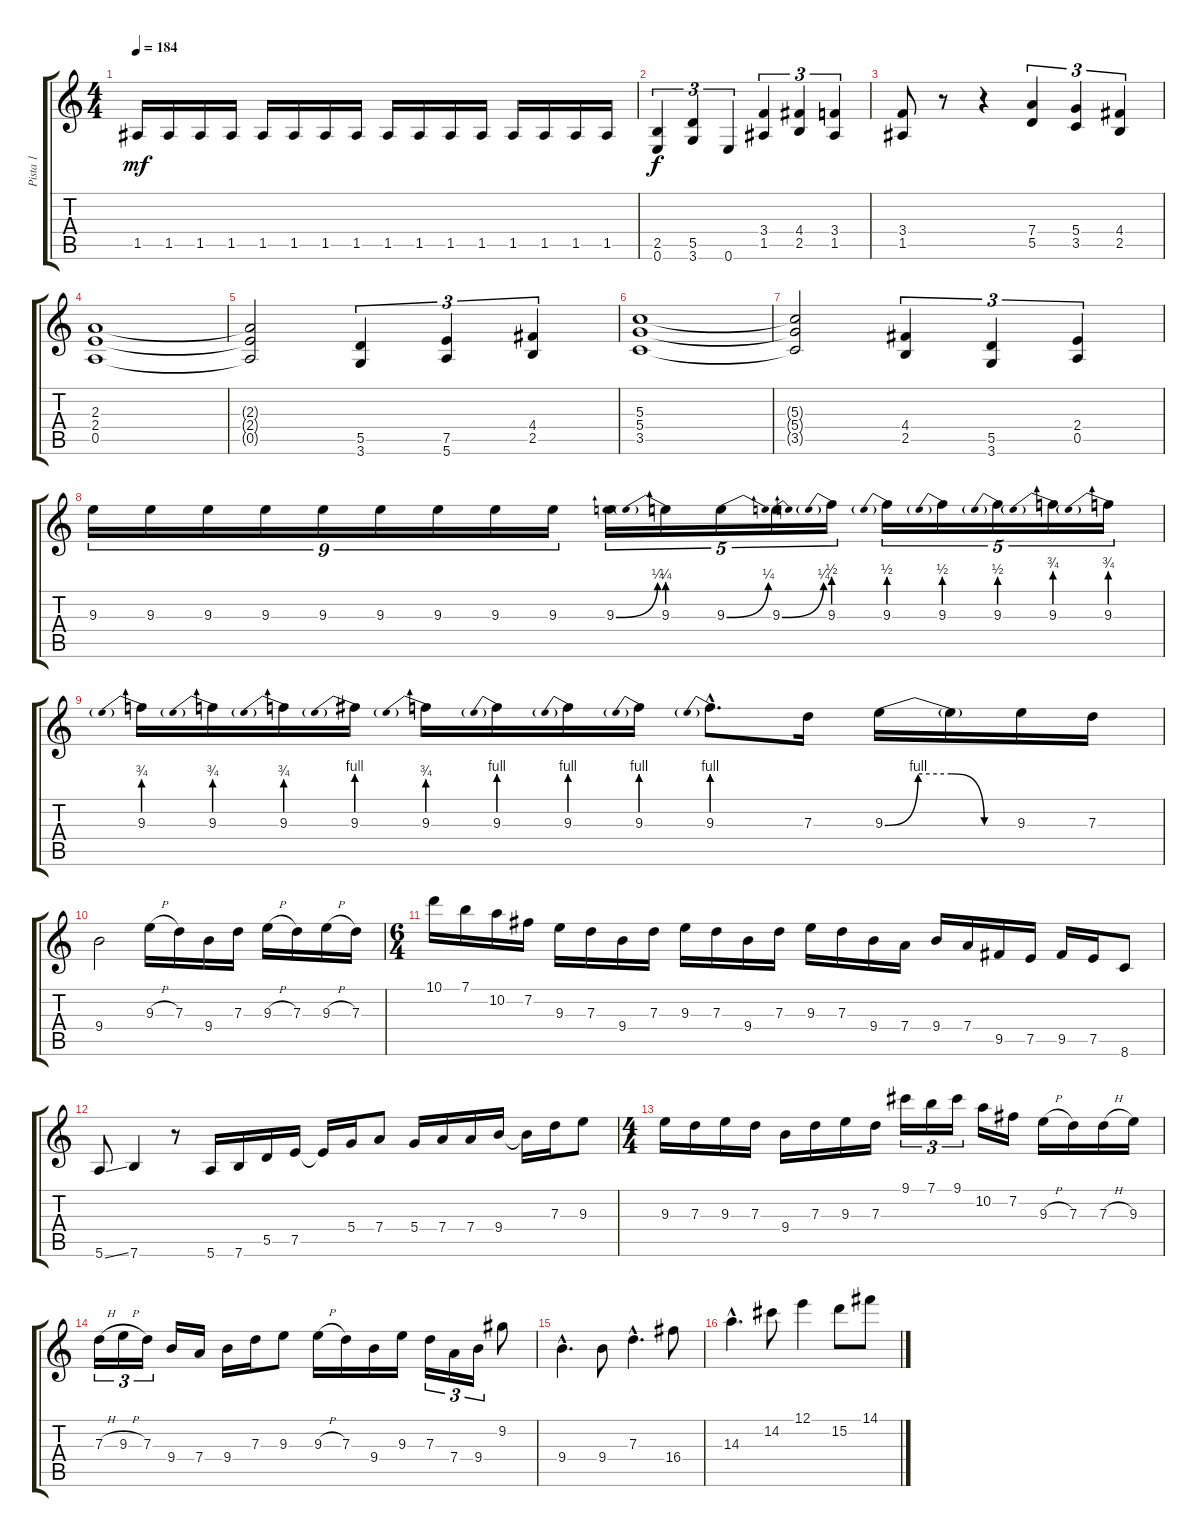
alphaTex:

\track ("Pista 1" "Pista 1") {instrument overdrivenguitar}
\staff {score tabs}
\tuning (E4 B3 G3 D3 A2 E2) {hide}
\ts (4 4)
\tempo 184
\clef g2
\ks c
1.5.16{dy mf} 1.5.16 1.5.16 1.5.16 1.5.16 1.5.16 1.5.16 1.5.16 1.5.16 1.5.16 1.5.16 1.5.16 1.5.16 1.5.16 1.5.16 1.5.16 |
(2.5 0.6).4{tu (3 2) dy f} (5.5 3.6).4{tu (3 2)} 0.6.4{tu (3 2)} (3.4 1.5).4{tu (3 2)} (4.4 2.5).4{tu (3 2)} (3.4 1.5).4{tu (3 2)} |
(3.4 1.5).8 r.8 r.4 (7.4 5.5).4{tu (3 2)} (5.4 3.5).4{tu (3 2)} (4.4 2.5).4{tu (3 2)} |
(2.3 2.4 0.5).1 |
(2.3{t} 2.4{t} 0.5{t}).2 (5.5 3.6).4{tu (3 2)} (7.5 5.6).4{tu (3 2)} (4.4 2.5).4{tu (3 2)} |
(5.3 5.4 3.5).1 |
(5.3{t} 5.4{t} 3.5{t}).2 (4.4 2.5).4{tu (3 2)} (5.5 3.6).4{tu (3 2)} (2.4 0.5).4{tu (3 2)} |
9.3.16{tu (9 8) volume 16} 9.3.16{tu (9 8)} 9.3.16{tu (9 8)} 9.3.16{tu (9 8)} 9.3.16{tu (9 8)} 9.3.16{tu (9 8)} 9.3.16{tu (9 8)} 9.3.16{tu (9 8)} 9.3.16{tu (9 8)} 9.3{be (bend 0 0 60 1)}.16{tu (5 4)} 9.3{be (prebend 0 1 60 1)}.16{tu (5 4)} 9.3{be (bend 0 0 60 1)}.16{tu (5 4)} 9.3{be (bend 0 0 60 1)}.16{tu (5 4)} 9.3{be (prebend 0 2 60 2)}.16{tu (5 4)} 9.3{be (prebend 0 2 60 2)}.16{tu (5 4)} 9.3{be (prebend 0 2 60 2)}.16{tu (5 4)} 9.3{be (prebend 0 2 60 2)}.16{tu (5 4)} 9.3{be (prebend 0 3 60 3)}.16{tu (5 4)} 9.3{be (prebend 0 3 60 3)}.16{tu (5 4)} |
9.3{be (prebend 0 3 60 3)}.16 9.3{be (prebend 0 3 60 3)}.16 9.3{be (prebend 0 3 60 3)}.16 9.3{be (prebend 0 4 60 4)}.16 9.3{be (prebend 0 3 60 3)}.16 9.3{be (prebend 0 4 60 4)}.16 9.3{be (prebend 0 4 60 4)}.16 9.3{be (prebend 0 4 60 4)}.16 9.3{be (prebend 0 4 60 4) hac}.8{d} 7.3.16 9.3{be (custom 0 0 15 4 30 4 45 0 60 0)}.16 9.3{t}.16 9.3.16 7.3.16 |
9.4.2 9.3{h}.16 7.3.16 9.4.16 7.3.16 9.3{h}.16 7.3.16 9.3{h}.16 7.3.16 |
\ts (6 4)
10.1.16 7.1.16 10.2.16 7.2.16 9.3.16 7.3.16 9.4.16 7.3.16 9.3.16 7.3.16 9.4.16 7.3.16 9.3.16 7.3.16 9.4.16 7.4.16 9.4.16 7.4.16 9.5.16 7.5.16 9.5.16 7.5.16 8.6.8 |
5.6{ss}.8 7.6.4 r.8 5.6.16 7.6.16 5.5.16 7.5.16 7.5{t}.16 5.4.16 7.4.8 5.4.16 7.4.16 7.4.16 9.4.16 9.4{t}.16 7.3.16 9.3.8 |
\ts (4 4)
9.3.16 7.3.16 9.3.16 7.3.16 9.4.16 7.3.16 9.3.16 7.3.16 9.1.16{tu (3 2)} 7.1.16{tu (3 2)} 9.1.16{tu (3 2)} 10.2.16 7.2.16 9.3{h}.16 7.3.16 7.3{h}.16 9.3.16 |
7.3{h}.16{tu (3 2)} 9.3{h}.16{tu (3 2)} 7.3.16{tu (3 2)} 9.4.16 7.4.16 9.4.16 7.3.16 9.3.8 9.3{h}.16 7.3.16 9.4.16 9.3.16 7.3.16{tu (3 2)} 7.4.16{tu (3 2)} 9.4.16{tu (3 2)} 9.2.8 |
9.4{hac}.4{d} 9.4.8 7.3{hac}.4{d} 16.4.8 |
14.3{hac}.4{d} 14.2.8 12.1.4 15.2.8 14.1.8
